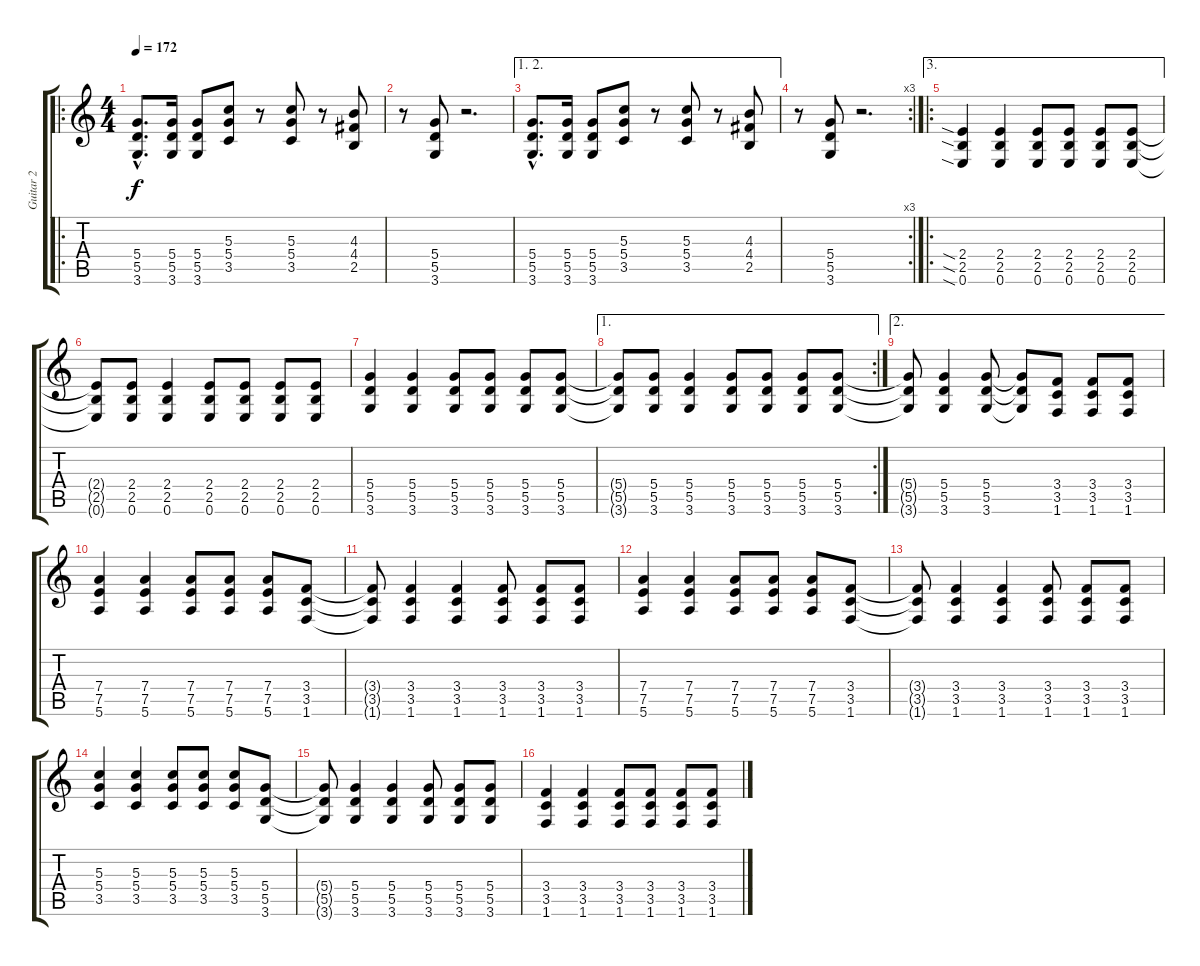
\track ("Guitar 2" "Guitar 2") {instrument overdrivenguitar}
\staff {score tabs}
\tuning (E4 B3 G3 D3 A2 E2) {hide}
\ro
\ts (4 4)
\tempo 172
\clef g2
\ks c
(5.4{hac} 5.5{hac} 3.6{hac}).8{d dy f instrument overdrivenguitar} (5.4 5.5 3.6).16 (5.4 5.5 3.6).8 (5.3 5.4 3.5).8 r.8 (5.3 5.4 3.5).8 r.8 (4.3 4.4 2.5).8 |
r.8 (5.4 5.5 3.6).8 r.2{d} |
\ae (1 2)
(5.4{hac} 5.5{hac} 3.6{hac}).8{d} (5.4 5.5 3.6).16 (5.4 5.5 3.6).8 (5.3 5.4 3.5).8 r.8 (5.3 5.4 3.5).8 r.8 (4.3 4.4 2.5).8 |
\rc 3
r.8 (5.4 5.5 3.6).8 r.2{d} |
\ae 3
\ro
(2.4{sia} 2.5{sia} 0.6{sia}).4 (2.4 2.5 0.6).4 (2.4 2.5 0.6).8 (2.4 2.5 0.6).8 (2.4 2.5 0.6).8 (2.4 2.5 0.6).8 |
(2.4{t} 2.5{t} 0.6{t}).8 (2.4 2.5 0.6).8 (2.4 2.5 0.6).4 (2.4 2.5 0.6).8 (2.4 2.5 0.6).8 (2.4 2.5 0.6).8 (2.4 2.5 0.6).8 |
(5.4 5.5 3.6).4 (5.4 5.5 3.6).4 (5.4 5.5 3.6).8 (5.4 5.5 3.6).8 (5.4 5.5 3.6).8 (5.4 5.5 3.6).8 |
\ae 1
\rc 2
(5.4{t} 5.5{t} 3.6{t}).8 (5.4 5.5 3.6).8 (5.4 5.5 3.6).4 (5.4 5.5 3.6).8 (5.4 5.5 3.6).8 (5.4 5.5 3.6).8 (5.4 5.5 3.6).8 |
\ae 2
(5.4{t} 5.5{t} 3.6{t}).8 (5.4 5.5 3.6).4 (5.4 5.5 3.6).8 (5.4{t} 5.5{t} 3.6{t}).8 (3.4 3.5 1.6).8 (3.4 3.5 1.6).8 (3.4 3.5 1.6).8 |
(7.4 7.5 5.6).4 (7.4 7.5 5.6).4 (7.4 7.5 5.6).8 (7.4 7.5 5.6).8 (7.4 7.5 5.6).8 (3.4 3.5 1.6).8 |
(3.4{t} 3.5{t} 1.6{t}).8 (3.4 3.5 1.6).4 (3.4 3.5 1.6).4 (3.4 3.5 1.6).8 (3.4 3.5 1.6).8 (3.4 3.5 1.6).8 |
(7.4 7.5 5.6).4 (7.4 7.5 5.6).4 (7.4 7.5 5.6).8 (7.4 7.5 5.6).8 (7.4 7.5 5.6).8 (3.4 3.5 1.6).8 |
(3.4{t} 3.5{t} 1.6{t}).8 (3.4 3.5 1.6).4 (3.4 3.5 1.6).4 (3.4 3.5 1.6).8 (3.4 3.5 1.6).8 (3.4 3.5 1.6).8 |
(5.3 5.4 3.5).4 (5.3 5.4 3.5).4 (5.3 5.4 3.5).8 (5.3 5.4 3.5).8 (5.3 5.4 3.5).8 (5.4 5.5 3.6).8 |
(5.4{t} 5.5{t} 3.6{t}).8 (5.4 5.5 3.6).4 (5.4 5.5 3.6).4 (5.4 5.5 3.6).8 (5.4 5.5 3.6).8 (5.4 5.5 3.6).8 |
(3.4 3.5 1.6).4 (3.4 3.5 1.6).4 (3.4 3.5 1.6).8 (3.4 3.5 1.6).8 (3.4 3.5 1.6).8 (3.4 3.5 1.6).8
